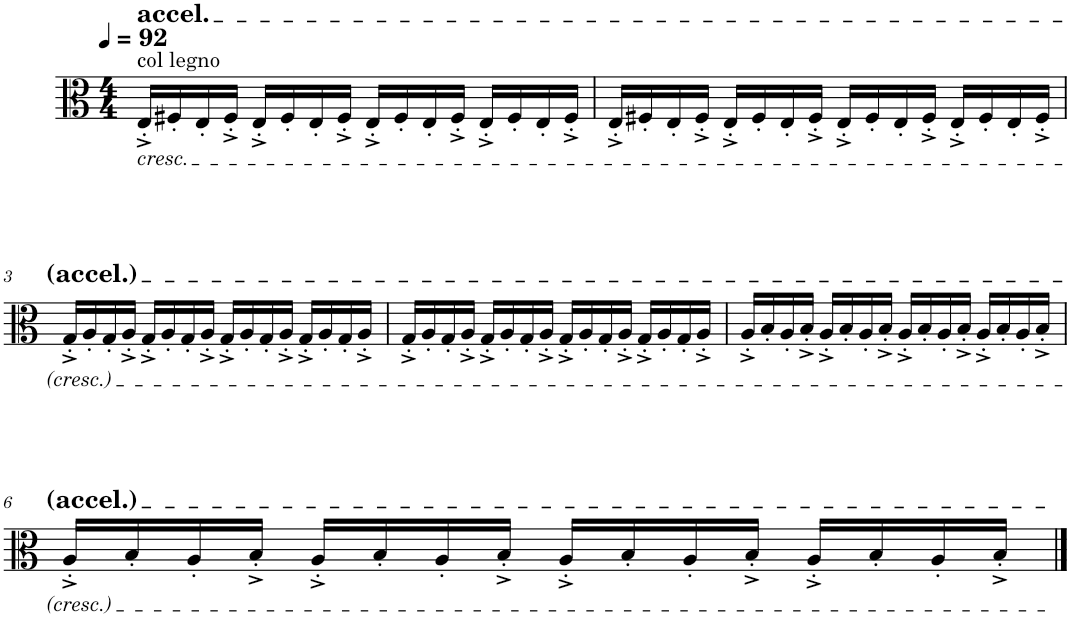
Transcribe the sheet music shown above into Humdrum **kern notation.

**kern
*part1
*staff1
*I"Viola
*I'Vla.
*clefC3
*k[]
*M4/4
*MM92
=1
!LO:TX:a:t=col legno
!LO:TX:b:i:t=cresc.
!LO:TX:a:t=accel.
16E'^/LL
16F#X'/
16E'/
16F#'^/JJ
16E'^/LL
16F#'/
16E'/
16F#'^/JJ
16E'^/LL
16F#'/
16E'/
16F#'^/JJ
16E'^/LL
16F#'/
16E'/
16F#'^/JJ
=2
16E'^/LL
16F#X'/
16E'/
16F#'^/JJ
16E'^/LL
16F#'/
16E'/
16F#'^/JJ
16E'^/LL
16F#'/
16E'/
16F#'^/JJ
16E'^/LL
16F#'/
16E'/
16F#'^/JJ
!!LO:LB:g=z
=3
16G'^/LL
16A'/
16G'/
16A'^/JJ
16G'^/LL
16A'/
16G'/
16A'^/JJ
16G'^/LL
16A'/
16G'/
16A'^/JJ
16G'^/LL
16A'/
16G'/
16A'^/JJ
=4
16G'^/LL
16A'/
16G'/
16A'^/JJ
16G'^/LL
16A'/
16G'/
16A'^/JJ
16G'^/LL
16A'/
16G'/
16A'^/JJ
16G'^/LL
16A'/
16G'/
16A'^/JJ
=5
16A'^/LL
16B'/
16A'/
16B'^/JJ
16A'^/LL
16B'/
16A'/
16B'^/JJ
16A'^/LL
16B'/
16A'/
16B'^/JJ
16A'^/LL
16B'/
16A'/
16B'^/JJ
!!LO:LB:g=z
=6
16A'^/LL
16B'/
16A'/
16B'^/JJ
16A'^/LL
16B'/
16A'/
16B'^/JJ
16A'^/LL
16B'/
16A'/
16B'^/JJ
16A'^/LL
16B'/
16A'/
16B'^/JJ
==
*-
